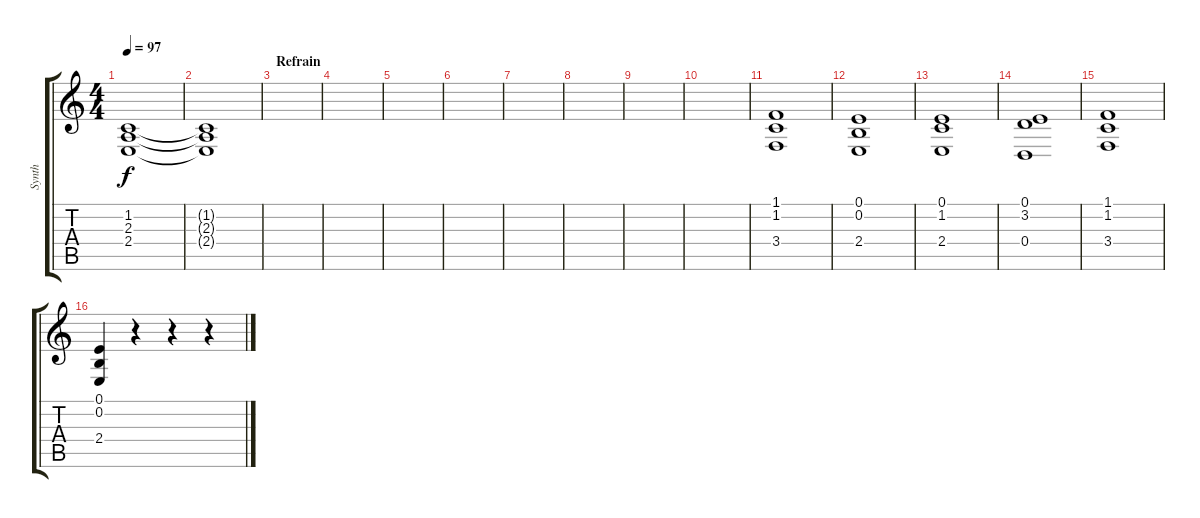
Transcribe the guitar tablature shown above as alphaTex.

\track ("Synth" "Synth") {instrument pad4choir}
\staff {score tabs}
\tuning (E4 B3 G3 D3 A2 E2) {hide}
\ts (4 4)
\tempo 97
\clef g2
\ks c
(1.2{t} 2.3{t} 2.4).1{dy f} |
(1.2{t} 2.3{t} 2.4{t}).1 |
\section ("" "Refrain")
|
|
|
|
|
|
|
|
(1.1 1.2 3.4).1 |
(0.1 0.2 2.4).1 |
(0.1 1.2 2.4).1 |
(0.1 3.2 0.4).1 |
(1.1 1.2 3.4).1 |
(0.1 0.2 2.4).4 r.4 r.4 r.4
